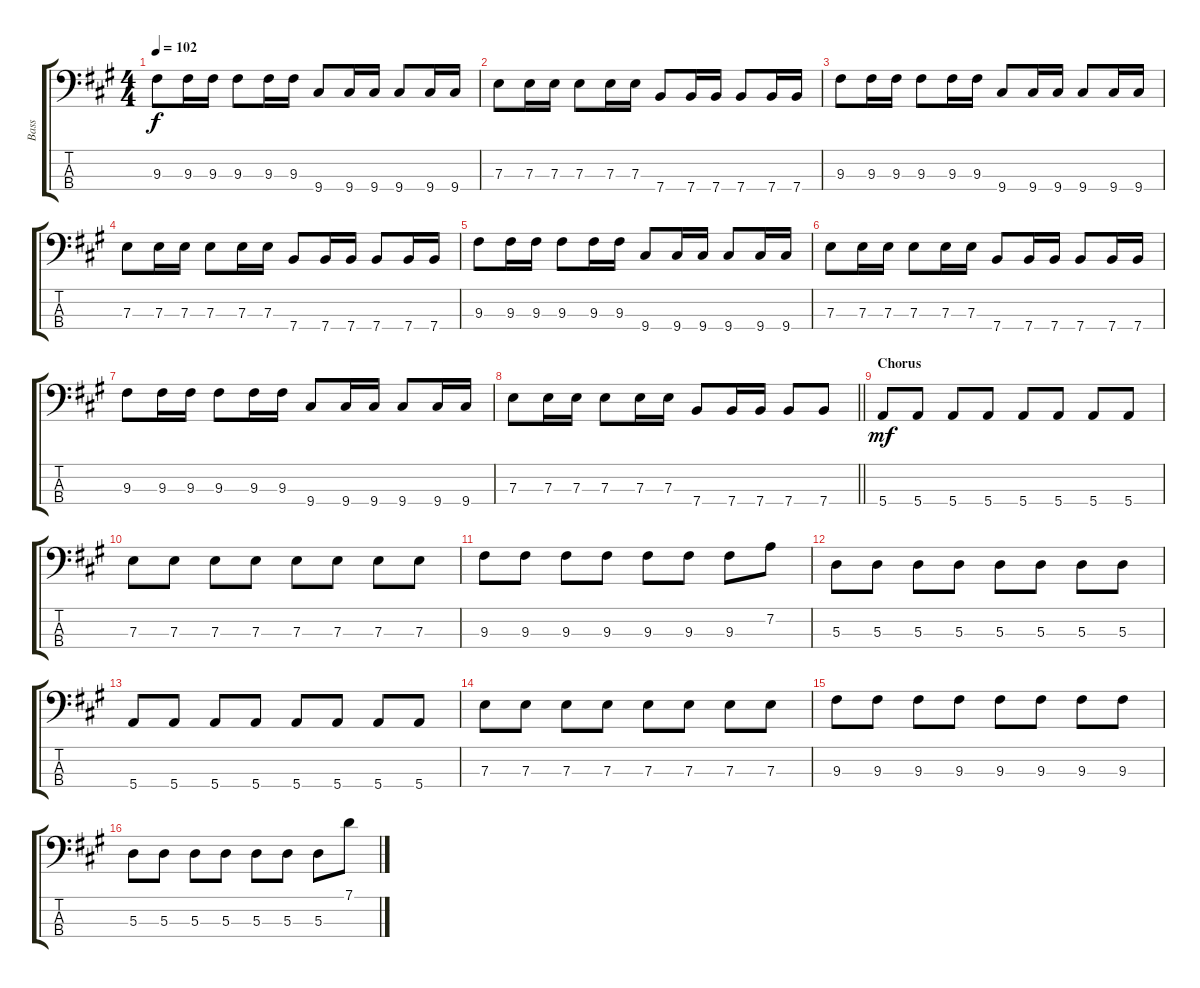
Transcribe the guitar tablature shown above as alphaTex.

\track ("Bass" "Bass") {instrument electricbassfinger}
\staff {score tabs}
\tuning (G2 D2 A1 E1) {hide}
\ts (4 4)
\tempo 102
\clef f4
\ks f#minor
9.3.8{dy f} 9.3.16 9.3.16 9.3.8 9.3.16 9.3.16 9.4.8 9.4.16 9.4.16 9.4.8 9.4.16 9.4.16 |
7.3.8 7.3.16 7.3.16 7.3.8 7.3.16 7.3.16 7.4.8 7.4.16 7.4.16 7.4.8 7.4.16 7.4.16 |
9.3.8 9.3.16 9.3.16 9.3.8 9.3.16 9.3.16 9.4.8 9.4.16 9.4.16 9.4.8 9.4.16 9.4.16 |
7.3.8 7.3.16 7.3.16 7.3.8 7.3.16 7.3.16 7.4.8 7.4.16 7.4.16 7.4.8 7.4.16 7.4.16 |
9.3.8 9.3.16 9.3.16 9.3.8 9.3.16 9.3.16 9.4.8 9.4.16 9.4.16 9.4.8 9.4.16 9.4.16 |
7.3.8 7.3.16 7.3.16 7.3.8 7.3.16 7.3.16 7.4.8 7.4.16 7.4.16 7.4.8 7.4.16 7.4.16 |
9.3.8 9.3.16 9.3.16 9.3.8 9.3.16 9.3.16 9.4.8 9.4.16 9.4.16 9.4.8 9.4.16 9.4.16 |
\barLineRight lightlight
7.3.8 7.3.16 7.3.16 7.3.8 7.3.16 7.3.16 7.4.8 7.4.16 7.4.16 7.4.8 7.4.8 |
\section ("" "Chorus")
5.4.8{dy mf} 5.4.8 5.4.8 5.4.8 5.4.8 5.4.8 5.4.8 5.4.8 |
7.3.8 7.3.8 7.3.8 7.3.8 7.3.8 7.3.8 7.3.8 7.3.8 |
9.3.8 9.3.8 9.3.8 9.3.8 9.3.8 9.3.8 9.3.8 7.2.8 |
5.3.8 5.3.8 5.3.8 5.3.8 5.3.8 5.3.8 5.3.8 5.3.8 |
5.4.8 5.4.8 5.4.8 5.4.8 5.4.8 5.4.8 5.4.8 5.4.8 |
7.3.8 7.3.8 7.3.8 7.3.8 7.3.8 7.3.8 7.3.8 7.3.8 |
9.3.8 9.3.8 9.3.8 9.3.8 9.3.8 9.3.8 9.3.8 9.3.8 |
5.3.8{volume 10} 5.3.8 5.3.8 5.3.8 5.3.8 5.3.8 5.3.8 7.1.8
